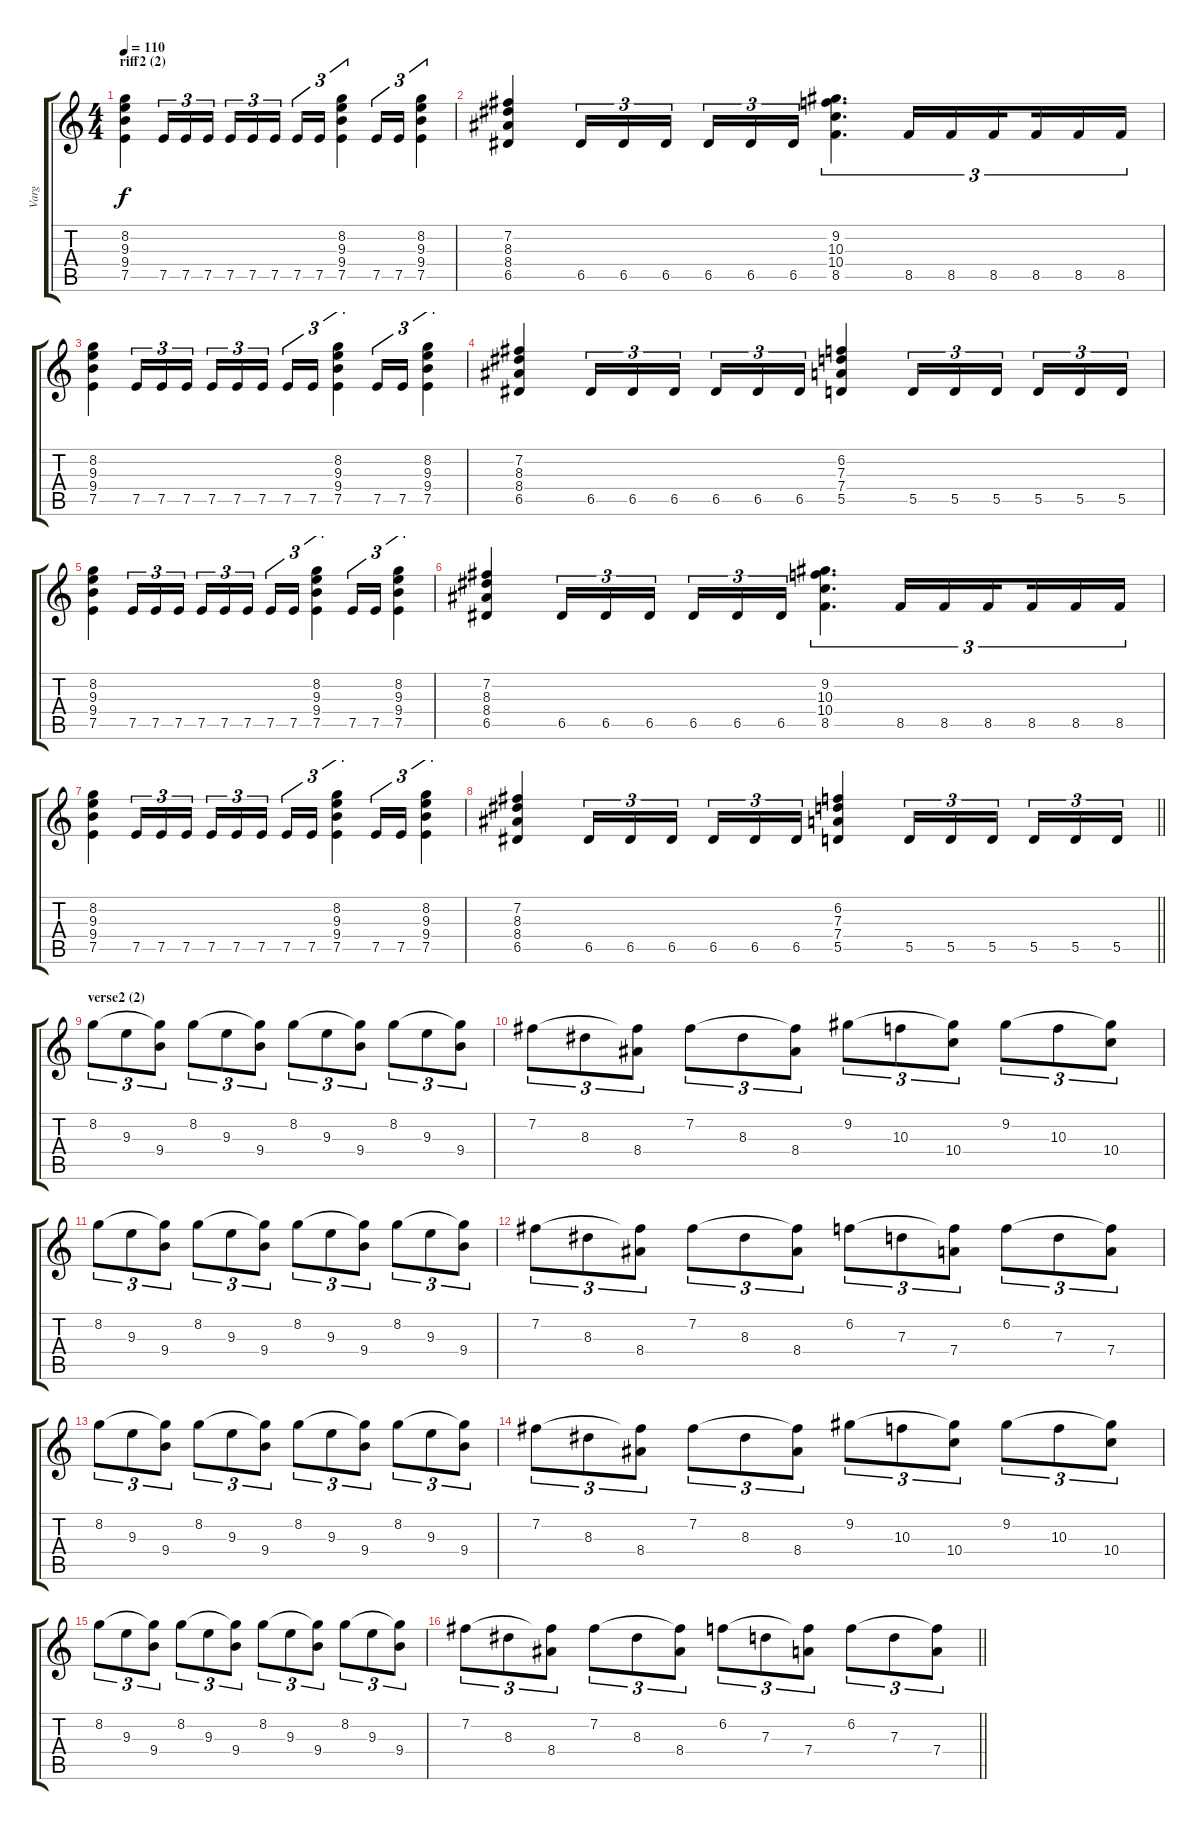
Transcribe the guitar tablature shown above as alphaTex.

\track ("Varg" "Varg") {instrument distortionguitar}
\staff {score tabs}
\tuning (E4 B3 G3 D3 A2 E2) {hide}
\ts (4 4)
\section ("" "riff2 (2)")
\tempo 110
\clef g2
\ks c
(8.2 9.3 9.4 7.5).4{dy f} 7.5.16{tu (3 2)} 7.5.16{tu (3 2)} 7.5.16{tu (3 2) beam splitsecondary} 7.5.16{tu (3 2)} 7.5.16{tu (3 2)} 7.5.16{tu (3 2)} 7.5.16{tu (3 2)} 7.5.16{tu (3 2)} (8.2 9.3 9.4 7.5).4{tu (3 2)} 7.5.16{tu (3 2)} 7.5.16{tu (3 2)} (8.2 9.3 9.4 7.5).4{tu (3 2)} |
(7.2 8.3 8.4 6.5).4 6.5.16{tu (3 2)} 6.5.16{tu (3 2)} 6.5.16{tu (3 2) beam splitsecondary} 6.5.16{tu (3 2)} 6.5.16{tu (3 2)} 6.5.16{tu (3 2)} (9.2 10.3 10.4 8.5).4{d tu (3 2)} 8.5.16{tu (3 2)} 8.5.16{tu (3 2)} 8.5.16{tu (3 2) beam splitsecondary} 8.5.16{tu (3 2)} 8.5.16{tu (3 2)} 8.5.16{tu (3 2)} |
(8.2 9.3 9.4 7.5).4 7.5.16{tu (3 2)} 7.5.16{tu (3 2)} 7.5.16{tu (3 2) beam splitsecondary} 7.5.16{tu (3 2)} 7.5.16{tu (3 2)} 7.5.16{tu (3 2)} 7.5.16{tu (3 2)} 7.5.16{tu (3 2)} (8.2 9.3 9.4 7.5).4{tu (3 2)} 7.5.16{tu (3 2)} 7.5.16{tu (3 2)} (8.2 9.3 9.4 7.5).4{tu (3 2)} |
(7.2 8.3 8.4 6.5).4 6.5.16{tu (3 2)} 6.5.16{tu (3 2)} 6.5.16{tu (3 2) beam splitsecondary} 6.5.16{tu (3 2)} 6.5.16{tu (3 2)} 6.5.16{tu (3 2)} (6.2 7.3 7.4 5.5).4 5.5.16{tu (3 2)} 5.5.16{tu (3 2)} 5.5.16{tu (3 2) beam splitsecondary} 5.5.16{tu (3 2)} 5.5.16{tu (3 2)} 5.5.16{tu (3 2)} |
(8.2 9.3 9.4 7.5).4 7.5.16{tu (3 2)} 7.5.16{tu (3 2)} 7.5.16{tu (3 2) beam splitsecondary} 7.5.16{tu (3 2)} 7.5.16{tu (3 2)} 7.5.16{tu (3 2)} 7.5.16{tu (3 2)} 7.5.16{tu (3 2)} (8.2 9.3 9.4 7.5).4{tu (3 2)} 7.5.16{tu (3 2)} 7.5.16{tu (3 2)} (8.2 9.3 9.4 7.5).4{tu (3 2)} |
(7.2 8.3 8.4 6.5).4 6.5.16{tu (3 2)} 6.5.16{tu (3 2)} 6.5.16{tu (3 2) beam splitsecondary} 6.5.16{tu (3 2)} 6.5.16{tu (3 2)} 6.5.16{tu (3 2)} (9.2 10.3 10.4 8.5).4{d tu (3 2)} 8.5.16{tu (3 2)} 8.5.16{tu (3 2)} 8.5.16{tu (3 2) beam splitsecondary} 8.5.16{tu (3 2)} 8.5.16{tu (3 2)} 8.5.16{tu (3 2)} |
(8.2 9.3 9.4 7.5).4 7.5.16{tu (3 2)} 7.5.16{tu (3 2)} 7.5.16{tu (3 2) beam splitsecondary} 7.5.16{tu (3 2)} 7.5.16{tu (3 2)} 7.5.16{tu (3 2)} 7.5.16{tu (3 2)} 7.5.16{tu (3 2)} (8.2 9.3 9.4 7.5).4{tu (3 2)} 7.5.16{tu (3 2)} 7.5.16{tu (3 2)} (8.2 9.3 9.4 7.5).4{tu (3 2)} |
\barLineRight lightlight
(7.2 8.3 8.4 6.5).4 6.5.16{tu (3 2)} 6.5.16{tu (3 2)} 6.5.16{tu (3 2) beam splitsecondary} 6.5.16{tu (3 2)} 6.5.16{tu (3 2)} 6.5.16{tu (3 2)} (6.2 7.3 7.4 5.5).4 5.5.16{tu (3 2)} 5.5.16{tu (3 2)} 5.5.16{tu (3 2) beam splitsecondary} 5.5.16{tu (3 2)} 5.5.16{tu (3 2)} 5.5.16{tu (3 2)} |
\section ("" "verse2 (2)")
8.2.8{tu (3 2)} 9.3.8{tu (3 2)} (8.2{t} 9.4).8{tu (3 2)} 8.2.8{tu (3 2)} 9.3.8{tu (3 2)} (8.2{t} 9.4).8{tu (3 2)} 8.2.8{tu (3 2)} 9.3.8{tu (3 2)} (8.2{t} 9.4).8{tu (3 2)} 8.2.8{tu (3 2)} 9.3.8{tu (3 2)} (8.2{t} 9.4).8{tu (3 2)} |
7.2.8{tu (3 2)} 8.3.8{tu (3 2)} (7.2{t} 8.4).8{tu (3 2)} 7.2.8{tu (3 2)} 8.3.8{tu (3 2)} (7.2{t} 8.4).8{tu (3 2)} 9.2.8{tu (3 2)} 10.3.8{tu (3 2)} (9.2{t} 10.4).8{tu (3 2)} 9.2.8{tu (3 2)} 10.3.8{tu (3 2)} (9.2{t} 10.4).8{tu (3 2)} |
8.2.8{tu (3 2)} 9.3.8{tu (3 2)} (8.2{t} 9.4).8{tu (3 2)} 8.2.8{tu (3 2)} 9.3.8{tu (3 2)} (8.2{t} 9.4).8{tu (3 2)} 8.2.8{tu (3 2)} 9.3.8{tu (3 2)} (8.2{t} 9.4).8{tu (3 2)} 8.2.8{tu (3 2)} 9.3.8{tu (3 2)} (8.2{t} 9.4).8{tu (3 2)} |
7.2.8{tu (3 2)} 8.3.8{tu (3 2)} (7.2{t} 8.4).8{tu (3 2)} 7.2.8{tu (3 2)} 8.3.8{tu (3 2)} (7.2{t} 8.4).8{tu (3 2)} 6.2.8{tu (3 2)} 7.3.8{tu (3 2)} (6.2{t} 7.4).8{tu (3 2)} 6.2.8{tu (3 2)} 7.3.8{tu (3 2)} (6.2{t} 7.4).8{tu (3 2)} |
8.2.8{tu (3 2)} 9.3.8{tu (3 2)} (8.2{t} 9.4).8{tu (3 2)} 8.2.8{tu (3 2)} 9.3.8{tu (3 2)} (8.2{t} 9.4).8{tu (3 2)} 8.2.8{tu (3 2)} 9.3.8{tu (3 2)} (8.2{t} 9.4).8{tu (3 2)} 8.2.8{tu (3 2)} 9.3.8{tu (3 2)} (8.2{t} 9.4).8{tu (3 2)} |
7.2.8{tu (3 2)} 8.3.8{tu (3 2)} (7.2{t} 8.4).8{tu (3 2)} 7.2.8{tu (3 2)} 8.3.8{tu (3 2)} (7.2{t} 8.4).8{tu (3 2)} 9.2.8{tu (3 2)} 10.3.8{tu (3 2)} (9.2{t} 10.4).8{tu (3 2)} 9.2.8{tu (3 2)} 10.3.8{tu (3 2)} (9.2{t} 10.4).8{tu (3 2)} |
8.2.8{tu (3 2)} 9.3.8{tu (3 2)} (8.2{t} 9.4).8{tu (3 2)} 8.2.8{tu (3 2)} 9.3.8{tu (3 2)} (8.2{t} 9.4).8{tu (3 2)} 8.2.8{tu (3 2)} 9.3.8{tu (3 2)} (8.2{t} 9.4).8{tu (3 2)} 8.2.8{tu (3 2)} 9.3.8{tu (3 2)} (8.2{t} 9.4).8{tu (3 2)} |
\barLineRight lightlight
7.2.8{tu (3 2)} 8.3.8{tu (3 2)} (7.2{t} 8.4).8{tu (3 2)} 7.2.8{tu (3 2)} 8.3.8{tu (3 2)} (7.2{t} 8.4).8{tu (3 2)} 6.2.8{tu (3 2)} 7.3.8{tu (3 2)} (6.2{t} 7.4).8{tu (3 2)} 6.2.8{tu (3 2)} 7.3.8{tu (3 2)} (6.2{t} 7.4).8{tu (3 2)}
